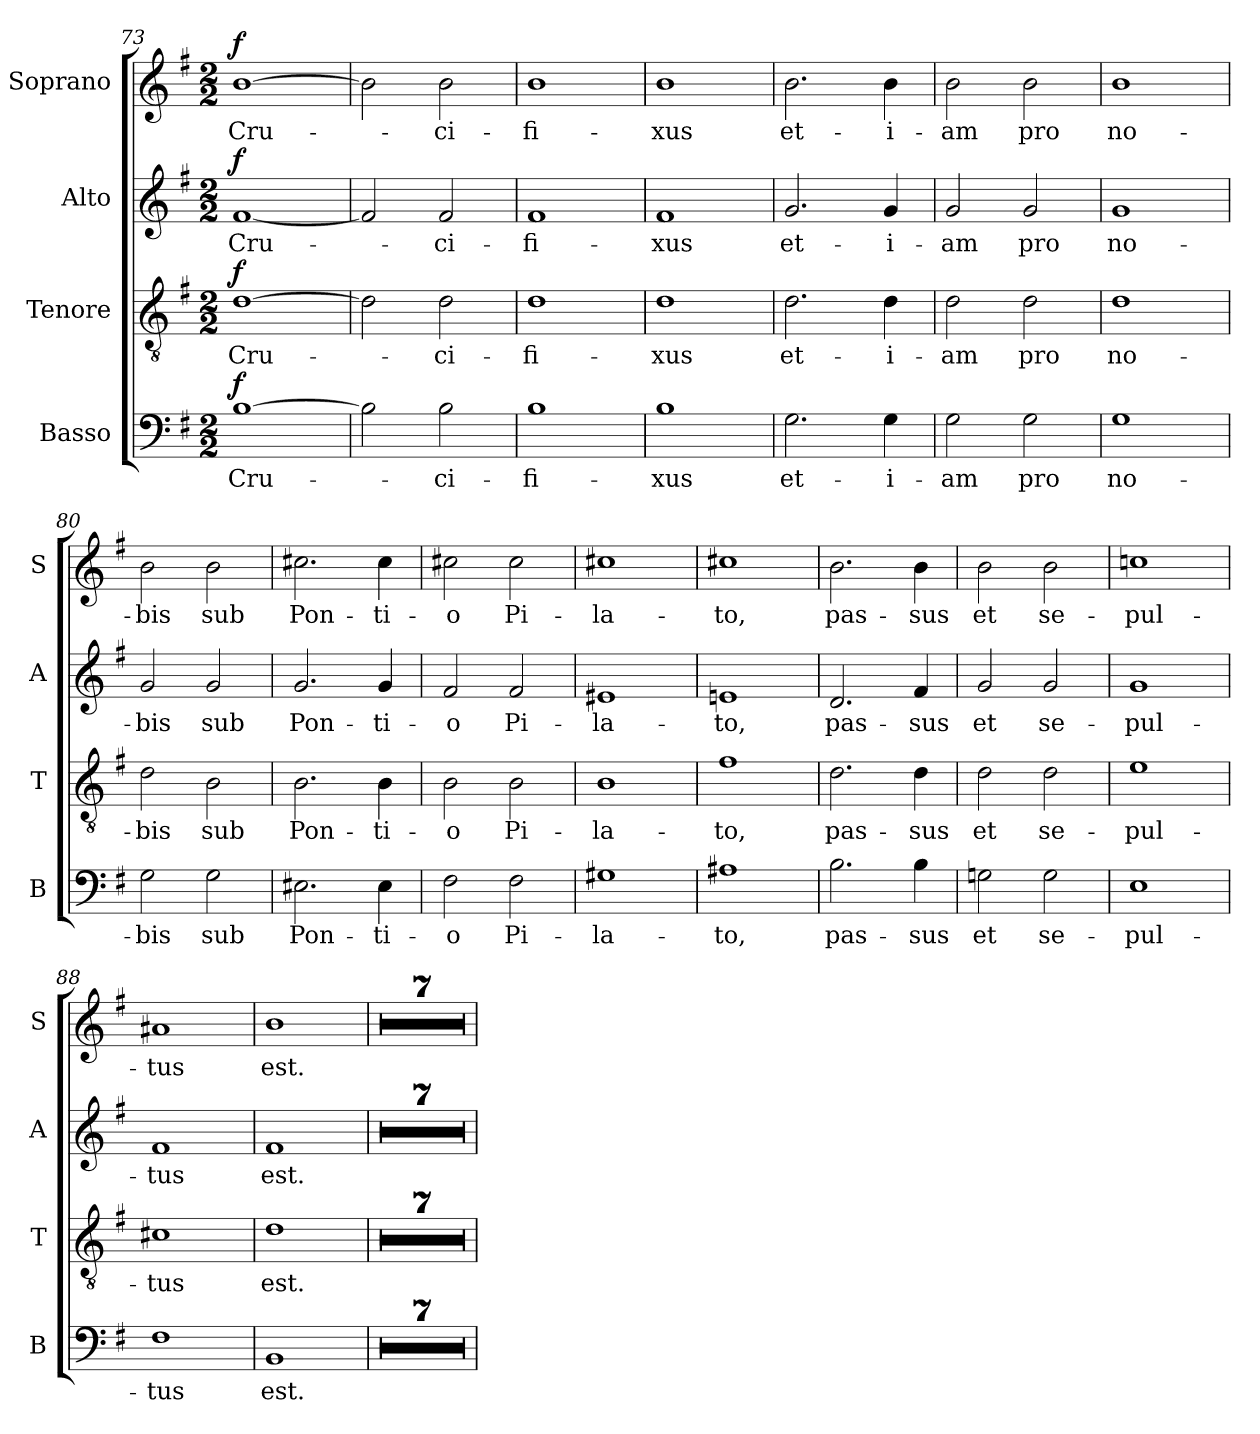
**kern	**text	**dynam	**kern	**text	**dynam	**kern	**text	**dynam	**kern	**text	**dynam
*part4	*part4	*part4	*part3	*part3	*part3	*part2	*part2	*part2	*part1	*part1	*part1
*staff4	*staff4	*staff4	*staff3	*staff3	*staff3	*staff2	*staff2	*staff2	*staff1	*staff1	*staff1
*I"Basso	*	*	*I"Tenore	*	*	*I"Alto	*	*	*I"Soprano	*	*
*I'B	*	*	*I'T	*	*	*I'A	*	*	*I'S	*	*
*clefF4	*	*	*clefGv2	*	*	*clefG2	*	*	*clefG2	*	*
*k[f#]	*	*	*k[f#]	*	*	*k[f#]	*	*	*k[f#]	*	*
*G:	*	*	*G:	*	*	*G:	*	*	*G:	*	*
*M2/2	*	*	*M2/2	*	*	*M2/2	*	*	*M2/2	*	*
=73	=73	=73	=73	=73	=73	=73	=73	=73	=73	=73	=73
!	!LO:LY:b	!LO:DY:a	!	!LO:LY:b	!LO:DY:a	!	!LO:LY:b	!LO:DY:a	!	!LO:LY:b	!LO:DY:a
[1B	Cru-	f	[1d	Cru-	f	[1f#	Cru-	f	[1b	Cru-	f
=74	=74	=74	=74	=74	=74	=74	=74	=74	=74	=74	=74
2B\]	.	.	2d\]	.	.	2f#/]	.	.	2b\]	.	.
!	!LO:LY:b	!	!	!LO:LY:b	!	!	!LO:LY:b	!	!	!LO:LY:b	!
2B\	-ci-	.	2d\	-ci-	.	2f#/	-ci-	.	2b\	-ci-	.
!!LO:LB:g=z
=75	=75	=75	=75	=75	=75	=75	=75	=75	=75	=75	=75
!	!LO:LY:b	!	!	!LO:LY:b	!	!	!LO:LY:b	!	!	!LO:LY:b	!
1B	-fi-	.	1d	-fi-	.	1f#	-fi-	.	1b	-fi-	.
=76	=76	=76	=76	=76	=76	=76	=76	=76	=76	=76	=76
!	!LO:LY:b	!	!	!LO:LY:b	!	!	!LO:LY:b	!	!	!LO:LY:b	!
1B	-xus	.	1d	-xus	.	1f#	-xus	.	1b	-xus	.
=77	=77	=77	=77	=77	=77	=77	=77	=77	=77	=77	=77
!	!LO:LY:b	!	!	!LO:LY:b	!	!	!LO:LY:b	!	!	!LO:LY:b	!
2.G\	et-	.	2.d\	et-	.	2.g/	et-	.	2.b\	et-	.
!	!LO:LY:b	!	!	!LO:LY:b	!	!	!LO:LY:b	!	!	!LO:LY:b	!
4G\	-i-	.	4d\	-i-	.	4g/	-i-	.	4b\	-i-	.
=78	=78	=78	=78	=78	=78	=78	=78	=78	=78	=78	=78
!	!LO:LY:b	!	!	!LO:LY:b	!	!	!LO:LY:b	!	!	!LO:LY:b	!
2G\	-am	.	2d\	-am	.	2g/	-am	.	2b\	-am	.
!	!LO:LY:b	!	!	!LO:LY:b	!	!	!LO:LY:b	!	!	!LO:LY:b	!
2G\	pro	.	2d\	pro	.	2g/	pro	.	2b\	pro	.
=79	=79	=79	=79	=79	=79	=79	=79	=79	=79	=79	=79
!	!LO:LY:b	!	!	!LO:LY:b	!	!	!LO:LY:b	!	!	!LO:LY:b	!
1G	no-	.	1d	no-	.	1g	no-	.	1b	no-	.
=80	=80	=80	=80	=80	=80	=80	=80	=80	=80	=80	=80
!	!LO:LY:b	!	!	!LO:LY:b	!	!	!LO:LY:b	!	!	!LO:LY:b	!
2G\	-bis	.	2d\	-bis	.	2g/	-bis	.	2b\	-bis	.
!	!LO:LY:b	!	!	!LO:LY:b	!	!	!LO:LY:b	!	!	!LO:LY:b	!
2G\	sub	.	2B\	sub	.	2g/	sub	.	2b\	sub	.
=81	=81	=81	=81	=81	=81	=81	=81	=81	=81	=81	=81
!	!LO:LY:b	!	!	!LO:LY:b	!	!	!LO:LY:b	!	!	!LO:LY:b	!
2.E#X\	Pon-	.	2.B\	Pon-	.	2.g/	Pon-	.	2.cc#X\	Pon-	.
!	!LO:LY:b	!	!	!LO:LY:b	!	!	!LO:LY:b	!	!	!LO:LY:b	!
4E#\	-ti-	.	4B\	-ti-	.	4g/	-ti-	.	4cc#\	-ti-	.
=82	=82	=82	=82	=82	=82	=82	=82	=82	=82	=82	=82
!	!LO:LY:b	!	!	!LO:LY:b	!	!	!LO:LY:b	!	!	!LO:LY:b	!
2F#\	-o	.	2B\	-o	.	2f#/	-o	.	2cc#X\	-o	.
!	!LO:LY:b	!	!	!LO:LY:b	!	!	!LO:LY:b	!	!	!LO:LY:b	!
2F#\	Pi-	.	2B\	Pi-	.	2f#/	Pi-	.	2cc#\	Pi-	.
!!LO:PB:g=z
=83	=83	=83	=83	=83	=83	=83	=83	=83	=83	=83	=83
!	!LO:LY:b	!	!	!LO:LY:b	!	!	!LO:LY:b	!	!	!LO:LY:b	!
1G#X	-la-	.	1B	-la-	.	1e#X	-la-	.	1cc#X	-la-	.
=84	=84	=84	=84	=84	=84	=84	=84	=84	=84	=84	=84
!	!LO:LY:b	!	!	!LO:LY:b	!	!	!LO:LY:b	!	!	!LO:LY:b	!
1A#X	-to,	.	1f#	-to,	.	1en	-to,	.	1cc#X	-to,	.
=85	=85	=85	=85	=85	=85	=85	=85	=85	=85	=85	=85
!	!LO:LY:b	!	!	!LO:LY:b	!	!	!LO:LY:b	!	!	!LO:LY:b	!
2.B\	pas-	.	2.d\	pas-	.	2.d/	pas-	.	2.b\	pas-	.
!	!LO:LY:b	!	!	!LO:LY:b	!	!	!LO:LY:b	!	!	!LO:LY:b	!
4B\	-sus	.	4d\	-sus	.	4f#/	-sus	.	4b\	-sus	.
=86	=86	=86	=86	=86	=86	=86	=86	=86	=86	=86	=86
!	!LO:LY:b	!	!	!LO:LY:b	!	!	!LO:LY:b	!	!	!LO:LY:b	!
2Gn\	et	.	2d\	et	.	2g/	et	.	2b\	et	.
!	!LO:LY:b	!	!	!LO:LY:b	!	!	!LO:LY:b	!	!	!LO:LY:b	!
2G\	se-	.	2d\	se-	.	2g/	se-	.	2b\	se-	.
=87	=87	=87	=87	=87	=87	=87	=87	=87	=87	=87	=87
!	!LO:LY:b	!	!	!LO:LY:b	!	!	!LO:LY:b	!	!	!LO:LY:b	!
1E	-pul-	.	1e	-pul-	.	1g	-pul-	.	1ccn	-pul-	.
=88	=88	=88	=88	=88	=88	=88	=88	=88	=88	=88	=88
!	!LO:LY:b	!	!	!LO:LY:b	!	!	!LO:LY:b	!	!	!LO:LY:b	!
1F#	-tus	.	1c#X	-tus	.	1f#	-tus	.	1a#X	-tus	.
=89	=89	=89	=89	=89	=89	=89	=89	=89	=89	=89	=89
!	!LO:LY:b	!	!	!LO:LY:b	!	!	!LO:LY:b	!	!	!LO:LY:b	!
1BB	est.	.	1d	est.	.	1f#	est.	.	1b	est.	.
=90	=90	=90	=90	=90	=90	=90	=90	=90	=90	=90	=90
1r	.	.	1r	.	.	1r	.	.	1r	.	.
=91	=91	=91	=91	=91	=91	=91	=91	=91	=91	=91	=91
1r	.	.	1r	.	.	1r	.	.	1r	.	.
=92	=92	=92	=92	=92	=92	=92	=92	=92	=92	=92	=92
1r	.	.	1r	.	.	1r	.	.	1r	.	.
=93	=93	=93	=93	=93	=93	=93	=93	=93	=93	=93	=93
1r	.	.	1r	.	.	1r	.	.	1r	.	.
=94	=94	=94	=94	=94	=94	=94	=94	=94	=94	=94	=94
1r	.	.	1r	.	.	1r	.	.	1r	.	.
=95	=95	=95	=95	=95	=95	=95	=95	=95	=95	=95	=95
1r	.	.	1r	.	.	1r	.	.	1r	.	.
=96	=96	=96	=96	=96	=96	=96	=96	=96	=96	=96	=96
1r	.	.	1r	.	.	1r	.	.	1r	.	.
=	=	=	=	=	=	=	=	=	=	=	=
*-	*-	*-	*-	*-	*-	*-	*-	*-	*-	*-	*-
